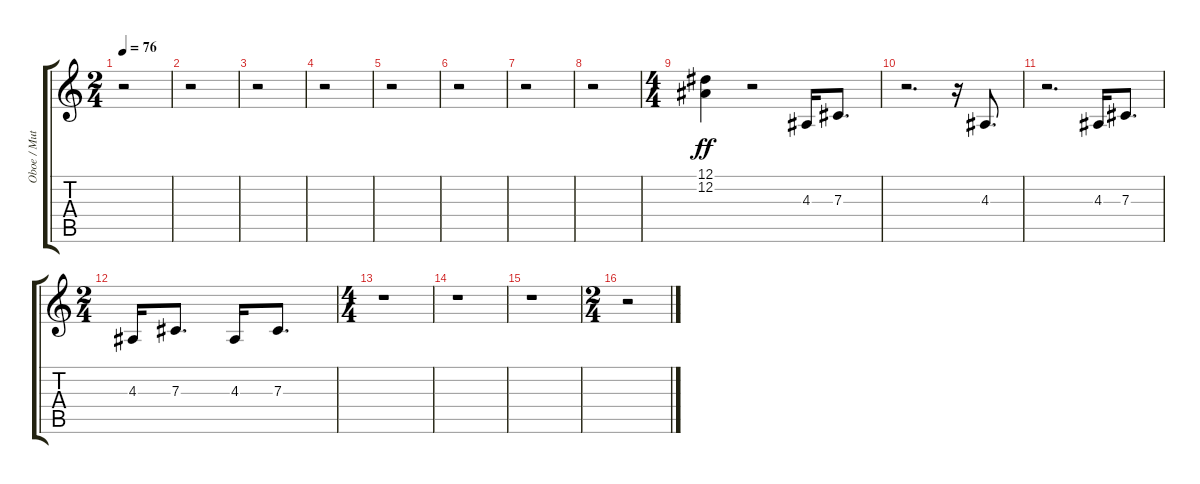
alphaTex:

\track ("Oboe / Muted Trumpet" "Oboe / Mut") {instrument oboe}
\staff {score tabs}
\tuning (Eb4 Bb3 Gb3 Db3 Ab2 Eb2) {hide}
\ts (2 4)
\tempo 76
\clef g2
\ks c
r.2{dy ff} |
r.2 |
r.2 |
r.2 |
r.2 |
r.2 |
r.2 |
r.2 |
\ts (4 4)
(12.1 12.2).4{instrument mutedtrumpet} r.2 4.3.16 7.3.8{d} |
r.2{d} r.16 4.3.8{d} |
r.2{d} 4.3.16 7.3.8{d} |
\ts (2 4)
4.3.16 7.3.8{d} 4.3.16 7.3.8{d} |
\ts (4 4)
r.1 |
r.1 |
r.1 |
\ts (2 4)
r.2
